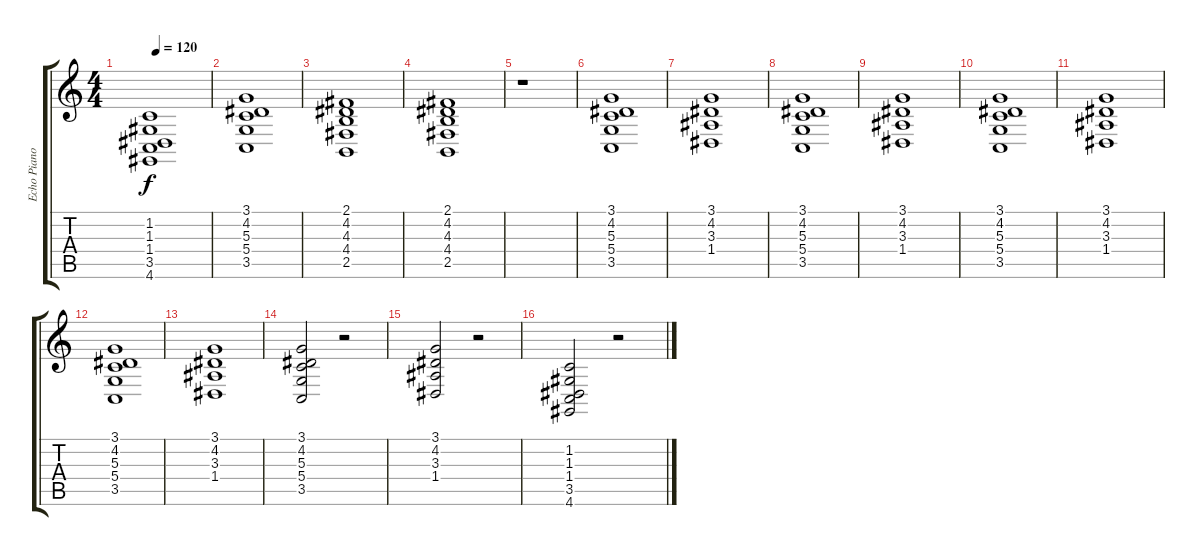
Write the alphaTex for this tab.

\track ("Echo Piano" "Echo Piano") {instrument pad4choir}
\staff {score tabs}
\tuning (E4 B3 G3 D3 A2 E2) {hide}
\ts (4 4)
\tempo 120
\clef g2
\ks c
(1.2 1.3 1.4 3.5 4.6).1{dy f} |
(3.1 4.2 5.3 5.4 3.5).1 |
(2.1 4.2 4.3 4.4 2.5).1 |
(2.1 4.2 4.3 4.4 2.5).1 |
r.1 |
(3.1 4.2 5.3 5.4 3.5).1 |
(3.1 4.2 3.3 1.4).1 |
(3.1 4.2 5.3 5.4 3.5).1 |
(3.1 4.2 3.3 1.4).1 |
(3.1 4.2 5.3 5.4 3.5).1 |
(3.1 4.2 3.3 1.4).1 |
(3.1 4.2 5.3 5.4 3.5).1 |
(3.1 4.2 3.3 1.4).1 |
(3.1 4.2 5.3 5.4 3.5).2 r.2 |
(3.1 4.2 3.3 1.4).2 r.2 |
(1.2 1.3 1.4 3.5 4.6).2 r.2
